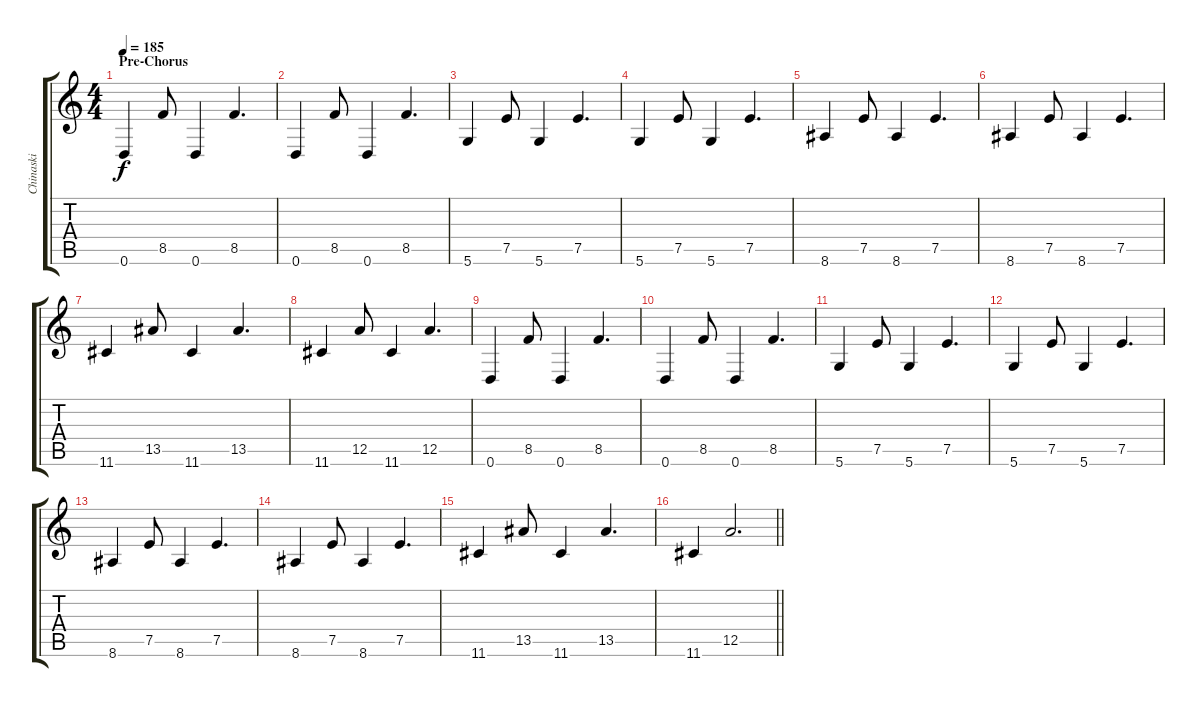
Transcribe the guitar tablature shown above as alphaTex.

\track ("Chinaski" "Chinaski") {instrument overdrivenguitar}
\staff {score tabs}
\tuning (E4 B3 G3 D3 A2 D2) {hide}
\ts (4 4)
\section ("" "Pre-Chorus")
\tempo 185
\clef g2
\ks c
0.6.4{dy f} 8.5.8 0.6.4 8.5.4{d} |
0.6.4 8.5.8 0.6.4 8.5.4{d} |
5.6.4 7.5.8 5.6.4 7.5.4{d} |
5.6.4 7.5.8 5.6.4 7.5.4{d} |
8.6.4 7.5.8 8.6.4 7.5.4{d} |
8.6.4 7.5.8 8.6.4 7.5.4{d} |
11.6.4 13.5.8 11.6.4 13.5.4{d} |
11.6.4 12.5.8 11.6.4 12.5.4{d} |
0.6.4 8.5.8 0.6.4 8.5.4{d} |
0.6.4 8.5.8 0.6.4 8.5.4{d} |
5.6.4 7.5.8 5.6.4 7.5.4{d} |
5.6.4 7.5.8 5.6.4 7.5.4{d} |
8.6.4 7.5.8 8.6.4 7.5.4{d} |
8.6.4 7.5.8 8.6.4 7.5.4{d} |
11.6.4 13.5.8 11.6.4 13.5.4{d} |
\barLineRight lightlight
11.6.4 12.5.2{d}
